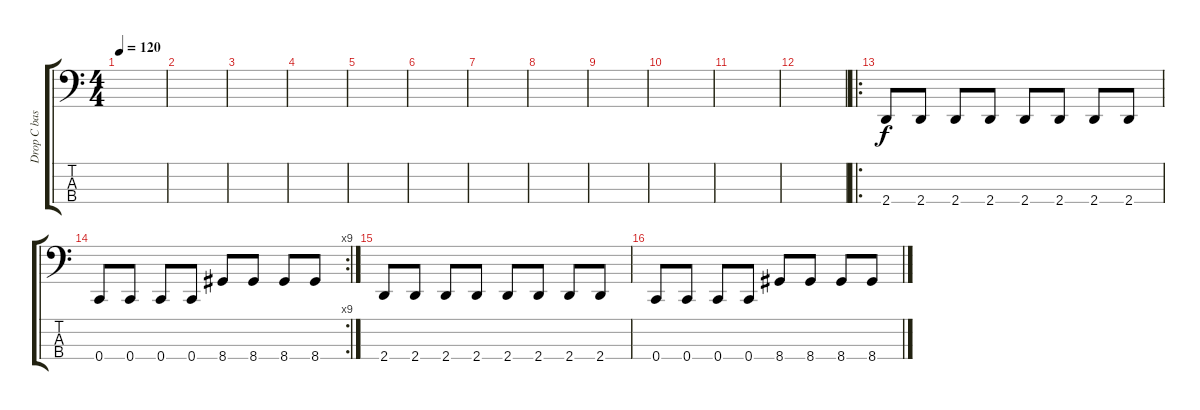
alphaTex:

\track ("Drop C bass - Kevin" "Drop C bas") {instrument electricbasspick}
\staff {score tabs}
\tuning (F2 C2 G1 C1) {hide}
\ts (4 4)
\tempo 120
\clef f4
\ks c
|
|
|
|
|
|
|
|
|
|
|
|
\ro
2.4.8 2.4.8 2.4.8 2.4.8 2.4.8 2.4.8 2.4.8 2.4.8 |
\rc 9
0.4.8 0.4.8 0.4.8 0.4.8 8.4.8 8.4.8 8.4.8 8.4.8 |
2.4.8 2.4.8 2.4.8 2.4.8 2.4.8 2.4.8 2.4.8 2.4.8 |
0.4.8 0.4.8 0.4.8 0.4.8 8.4.8 8.4.8 8.4.8 8.4.8
